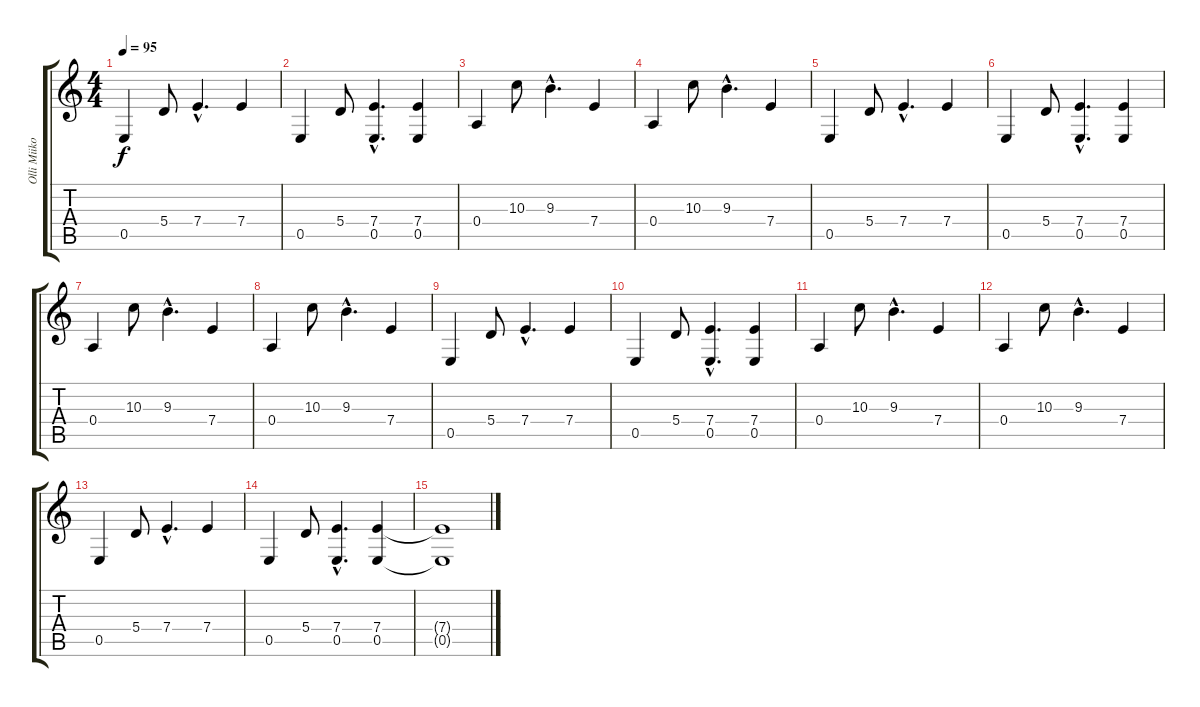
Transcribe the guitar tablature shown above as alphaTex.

\track ("Olli Miikonen" "Olli Miiko") {instrument distortionguitar}
\staff {score tabs}
\tuning (B3 Gb3 D3 A2 E2 B1) {hide}
\ts (4 4)
\tempo 95
\clef g2
\ks c
0.5.4{dy f} 5.4.8 7.4{hac}.4{d} 7.4.4 |
0.5.4 5.4.8 (7.4{hac} 0.5{hac}).4{d} (7.4 0.5).4 |
0.4.4 10.3.8 9.3{hac}.4{d} 7.4.4 |
0.4.4 10.3.8 9.3{hac}.4{d} 7.4.4 |
0.5.4 5.4.8 7.4{hac}.4{d} 7.4.4 |
0.5.4 5.4.8 (7.4{hac} 0.5{hac}).4{d} (7.4 0.5).4 |
0.4.4 10.3.8 9.3{hac}.4{d} 7.4.4 |
0.4.4 10.3.8 9.3{hac}.4{d} 7.4.4 |
0.5.4 5.4.8 7.4{hac}.4{d} 7.4.4 |
0.5.4 5.4.8 (7.4{hac} 0.5{hac}).4{d} (7.4 0.5).4 |
0.4.4 10.3.8 9.3{hac}.4{d} 7.4.4 |
0.4.4 10.3.8 9.3{hac}.4{d} 7.4.4 |
0.5.4 5.4.8 7.4{hac}.4{d} 7.4.4 |
0.5.4 5.4.8 (7.4{hac} 0.5{hac}).4{d} (7.4 0.5).4 |
(7.4{t} 0.5{t}).1
